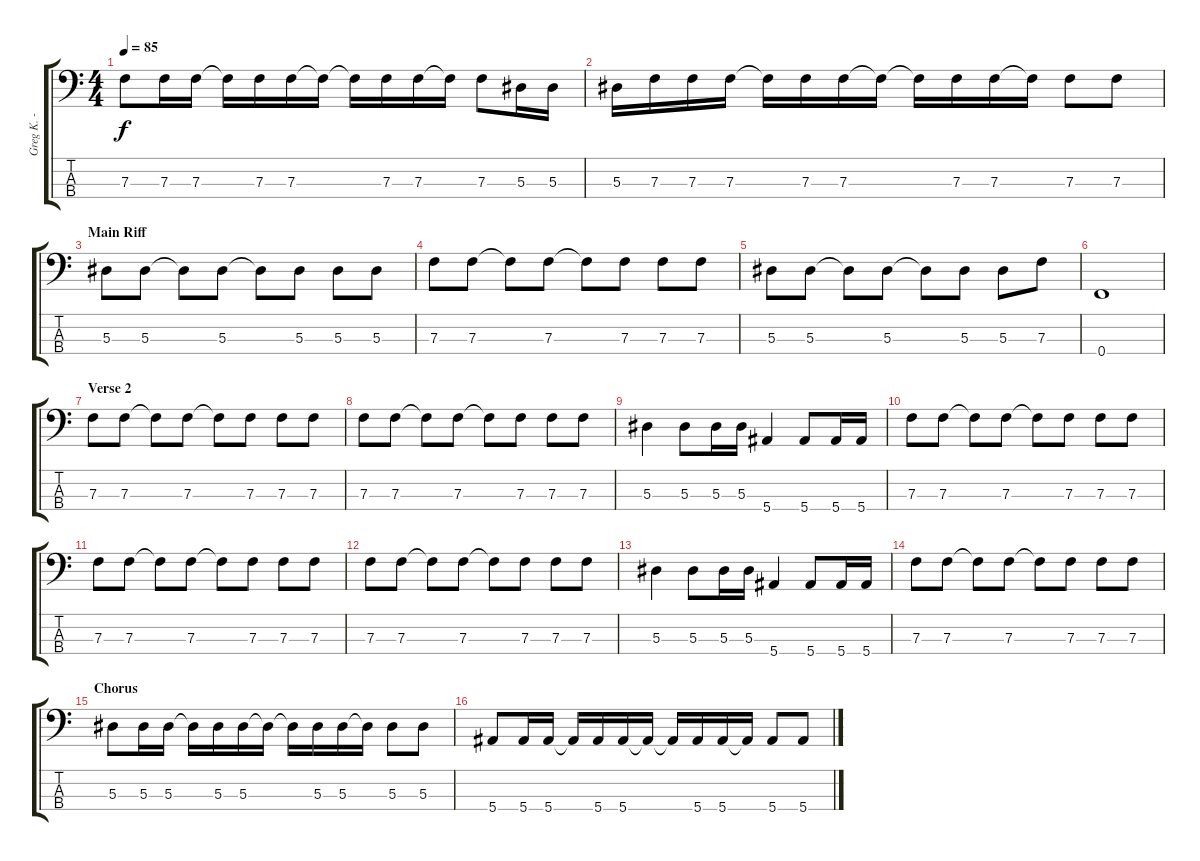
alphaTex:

\track ("Greg K. - Bass" "Greg K. - ") {instrument electricbassfinger}
\staff {score tabs}
\tuning (Ab2 Eb2 Bb1 F1) {hide}
\ts (4 4)
\tempo 85
\clef f4
\ks c
7.3.8{dy f} 7.3.16 7.3.16 7.3{t}.16 7.3.16 7.3.16 7.3{t}.16 7.3{t}.16 7.3.16 7.3.16 7.3{t}.16 7.3.8 5.3.16 5.3.16 |
5.3.16 7.3.16 7.3.16 7.3.16 7.3{t}.16 7.3.16 7.3.16 7.3{t}.16 7.3{t}.16 7.3.16 7.3.16 7.3{t}.16 7.3.8 7.3.8 |
\section ("" "Main Riff")
5.3.8 5.3.8 5.3{t}.8 5.3.8 5.3{t}.8 5.3.8 5.3.8 5.3.8 |
7.3.8 7.3.8 7.3{t}.8 7.3.8 7.3{t}.8 7.3.8 7.3.8 7.3.8 |
5.3.8 5.3.8 5.3{t}.8 5.3.8 5.3{t}.8 5.3.8 5.3.8 7.3.8 |
0.4.1 |
\section ("" "Verse 2")
7.3.8 7.3.8 7.3{t}.8 7.3.8 7.3{t}.8 7.3.8 7.3.8 7.3.8 |
7.3.8 7.3.8 7.3{t}.8 7.3.8 7.3{t}.8 7.3.8 7.3.8 7.3.8 |
5.3.4 5.3.8 5.3.16 5.3.16 5.4.4 5.4.8 5.4.16 5.4.16 |
7.3.8 7.3.8 7.3{t}.8 7.3.8 7.3{t}.8 7.3.8 7.3.8 7.3.8 |
7.3.8 7.3.8 7.3{t}.8 7.3.8 7.3{t}.8 7.3.8 7.3.8 7.3.8 |
7.3.8 7.3.8 7.3{t}.8 7.3.8 7.3{t}.8 7.3.8 7.3.8 7.3.8 |
5.3.4 5.3.8 5.3.16 5.3.16 5.4.4 5.4.8 5.4.16 5.4.16 |
7.3.8 7.3.8 7.3{t}.8 7.3.8 7.3{t}.8 7.3.8 7.3.8 7.3.8 |
\section ("" "Chorus")
5.3.8 5.3.16 5.3.16 5.3{t}.16 5.3.16 5.3.16 5.3{t}.16 5.3{t}.16 5.3.16 5.3.16 5.3{t}.16 5.3.8 5.3.8 |
5.4.8 5.4.16 5.4.16 5.4{t}.16 5.4.16 5.4.16 5.4{t}.16 5.4{t}.16 5.4.16 5.4.16 5.4{t}.16 5.4.8 5.4.8
